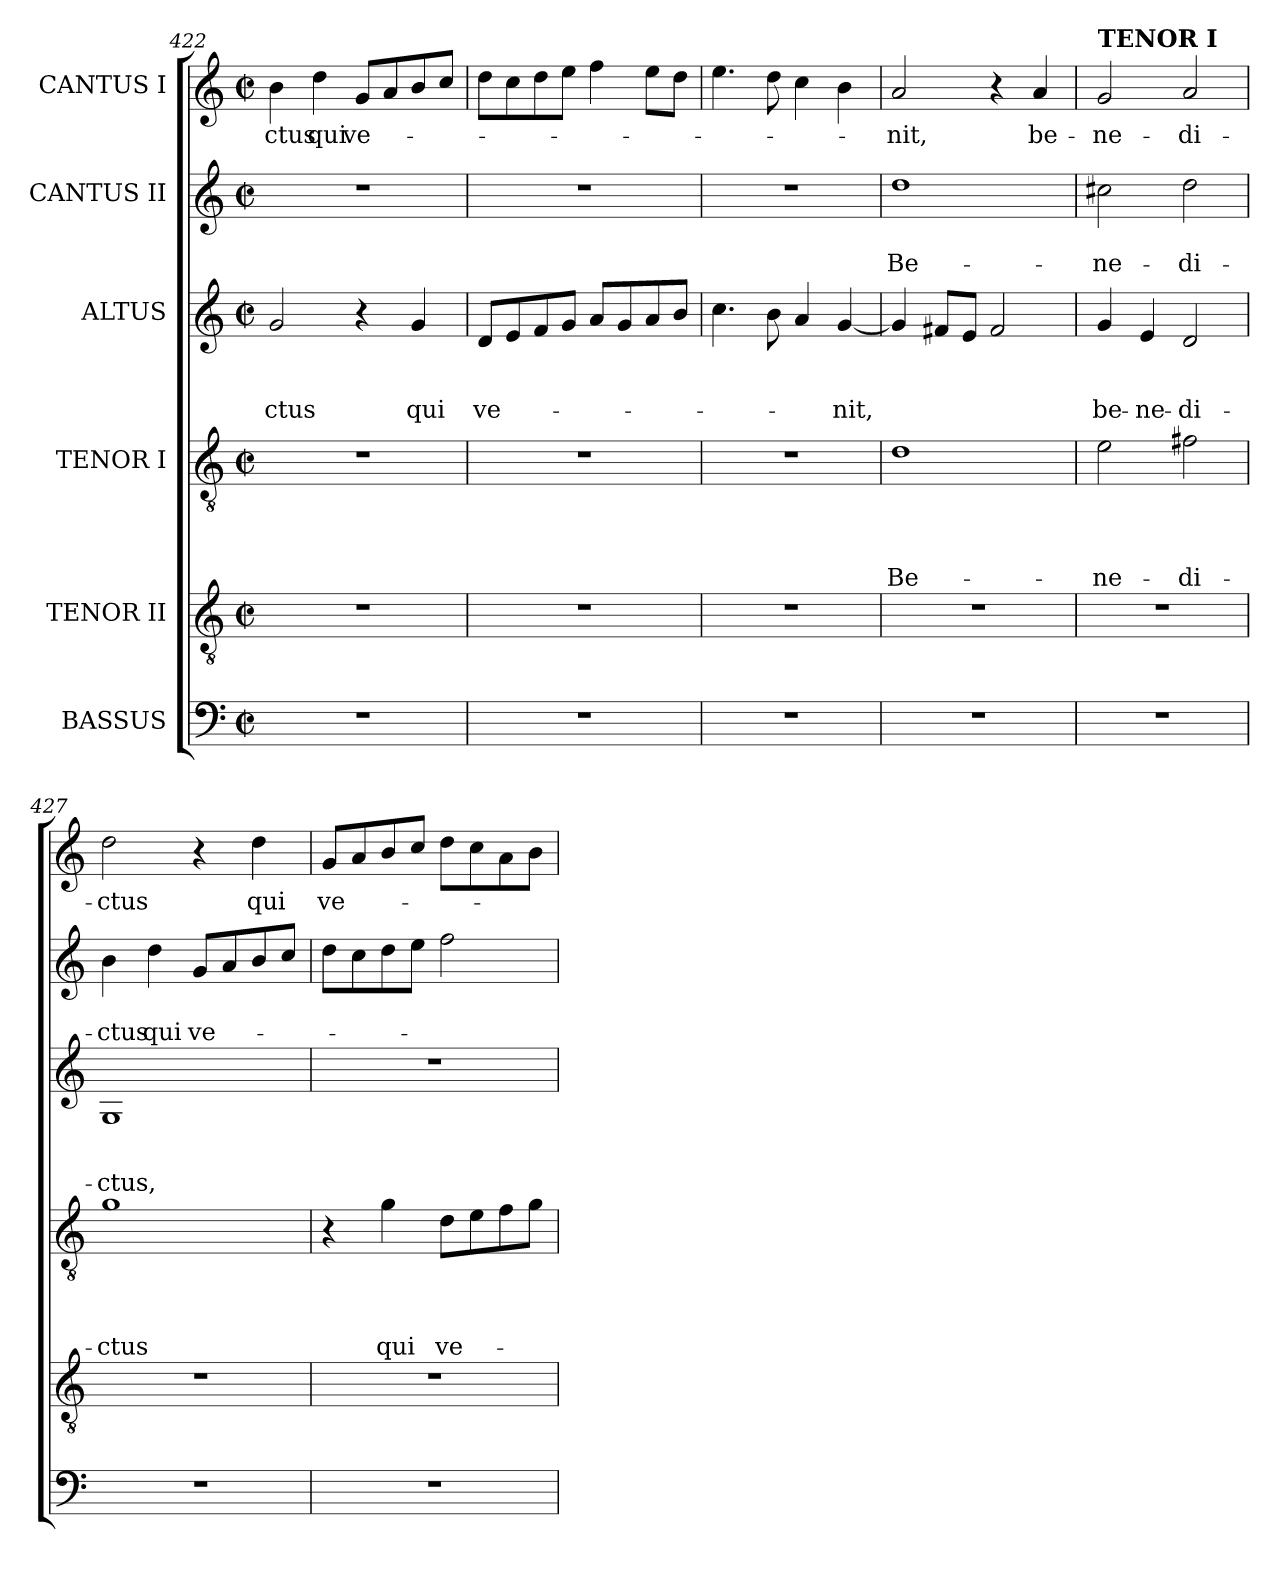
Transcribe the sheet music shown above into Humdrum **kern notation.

**kern	**kern	**kern	**text	**text	**text	**text	**kern	**text	**text	**text	**kern	**text	**text	**kern	**text
*part6	*part5	*part4	*part4	*part4	*part4	*part4	*part3	*part3	*part3	*part3	*part2	*part2	*part2	*part1	*part1
*staff6	*staff5	*staff4	*staff4	*staff4	*staff4	*staff4	*staff3	*staff3	*staff3	*staff3	*staff2	*staff2	*staff2	*staff1	*staff1
*I"BASSUS	*I"TENOR II	*I"TENOR I	*	*	*	*	*I"ALTUS	*	*	*	*I"CANTUS II	*	*	*I"CANTUS I	*
*clefF4	*clefGv2	*clefGv2	*	*	*	*	*clefG2	*	*	*	*clefG2	*	*	*clefG2	*
*k[]	*k[]	*k[]	*	*	*	*	*k[]	*	*	*	*k[]	*	*	*k[]	*
*C:	*C:	*C:	*	*	*	*	*C:	*	*	*	*C:	*	*	*C:	*
*M2/2	*M2/2	*M2/2	*	*	*	*	*M2/2	*	*	*	*M2/2	*	*	*M2/2	*
*met(c|)	*met(c|)	*met(c|)	*	*	*	*	*met(c|)	*	*	*	*met(c|)	*	*	*met(c|)	*
=422	=422	=422	=422	=422	=422	=422	=422	=422	=422	=422	=422	=422	=422	=422	=422
1r	1r	1r	.	.	.	.	2g/	.	.	-ctus	1r	.	.	4b\	-ctus
.	.	.	.	.	.	.	.	.	.	.	.	.	.	4dd\	qui
.	.	.	.	.	.	.	4r	.	.	.	.	.	.	8g/L	ve-
.	.	.	.	.	.	.	.	.	.	.	.	.	.	8a/	.
.	.	.	.	.	.	.	4g/	.	.	qui	.	.	.	8b/	.
.	.	.	.	.	.	.	.	.	.	.	.	.	.	8cc/J	.
=423	=423	=423	=423	=423	=423	=423	=423	=423	=423	=423	=423	=423	=423	=423	=423
1r	1r	1r	.	.	.	.	8d/L	.	.	ve-	1r	.	.	8dd\L	.
.	.	.	.	.	.	.	8e/	.	.	.	.	.	.	8cc\	.
.	.	.	.	.	.	.	8f/	.	.	.	.	.	.	8dd\	.
.	.	.	.	.	.	.	8g/J	.	.	.	.	.	.	8ee\J	.
.	.	.	.	.	.	.	8a/L	.	.	.	.	.	.	4ff\	.
.	.	.	.	.	.	.	8g/	.	.	.	.	.	.	.	.
.	.	.	.	.	.	.	8a/	.	.	.	.	.	.	8ee\L	.
.	.	.	.	.	.	.	8b/J	.	.	.	.	.	.	8dd\J	.
=424	=424	=424	=424	=424	=424	=424	=424	=424	=424	=424	=424	=424	=424	=424	=424
1r	1r	1r	.	.	.	.	4.cc\	.	.	.	1r	.	.	4.ee\	.
.	.	.	.	.	.	.	8b\	.	.	.	.	.	.	8dd\	.
.	.	.	.	.	.	.	4a/	.	.	.	.	.	.	4cc\	.
.	.	.	.	.	.	.	[4g/	.	.	-nit,	.	.	.	4b\	.
=425	=425	=425	=425	=425	=425	=425	=425	=425	=425	=425	=425	=425	=425	=425	=425
1r	1r	1d	.	.	.	Be-	4g/]	.	.	.	1dd	.	Be-	2a/	-nit,
.	.	.	.	.	.	.	8f#X/L	.	.	.	.	.	.	.	.
.	.	.	.	.	.	.	8e/J	.	.	.	.	.	.	.	.
.	.	.	.	.	.	.	2f#/	.	.	.	.	.	.	4r	.
.	.	.	.	.	.	.	.	.	.	.	.	.	.	4a/	be-
!!LO:LB:g=z
=426	=426	=426	=426	=426	=426	=426	=426	=426	=426	=426	=426	=426	=426	=426	=426
!	!	!	!	!	!	!	!	!	!	!	!	!	!	!LO:TX:a:B:t=TENOR I	!
1r	1r	2e\	.	.	.	-ne-	4g/	.	.	be-	2cc#X\	.	-ne-	2g/	-ne-
.	.	.	.	.	.	.	4e/	.	.	-ne-	.	.	.	.	.
.	.	2f#X\	.	.	.	-di-	2d/	.	.	-di-	2dd\	.	-di-	2a/	-di-
=427	=427	=427	=427	=427	=427	=427	=427	=427	=427	=427	=427	=427	=427	=427	=427
1r	1r	1g	.	.	.	-ctus	1G	.	.	-ctus,	4b\	.	-ctus	2dd\	-ctus
.	.	.	.	.	.	.	.	.	.	.	4dd\	.	qui	.	.
.	.	.	.	.	.	.	.	.	.	.	8g/L	.	ve-	4r	.
.	.	.	.	.	.	.	.	.	.	.	8a/	.	.	.	.
.	.	.	.	.	.	.	.	.	.	.	8b/	.	.	4dd\	qui
.	.	.	.	.	.	.	.	.	.	.	8cc/J	.	.	.	.
=428	=428	=428	=428	=428	=428	=428	=428	=428	=428	=428	=428	=428	=428	=428	=428
1r	1r	4r	.	.	.	.	1r	.	.	.	8dd\L	.	.	8g/L	ve-
.	.	.	.	.	.	.	.	.	.	.	8cc\	.	.	8a/	.
.	.	4g\	.	.	.	qui	.	.	.	.	8dd\	.	.	8b/	.
.	.	.	.	.	.	.	.	.	.	.	8ee\J	.	.	8cc/J	.
.	.	8d\L	.	.	.	ve-	.	.	.	.	2ff\	.	.	8dd\L	.
.	.	8e\	.	.	.	.	.	.	.	.	.	.	.	8cc\	.
.	.	8f\	.	.	.	.	.	.	.	.	.	.	.	8a\	.
.	.	8g\J	.	.	.	.	.	.	.	.	.	.	.	8b\J	.
=	=	=	=	=	=	=	=	=	=	=	=	=	=	=	=
*-	*-	*-	*-	*-	*-	*-	*-	*-	*-	*-	*-	*-	*-	*-	*-
